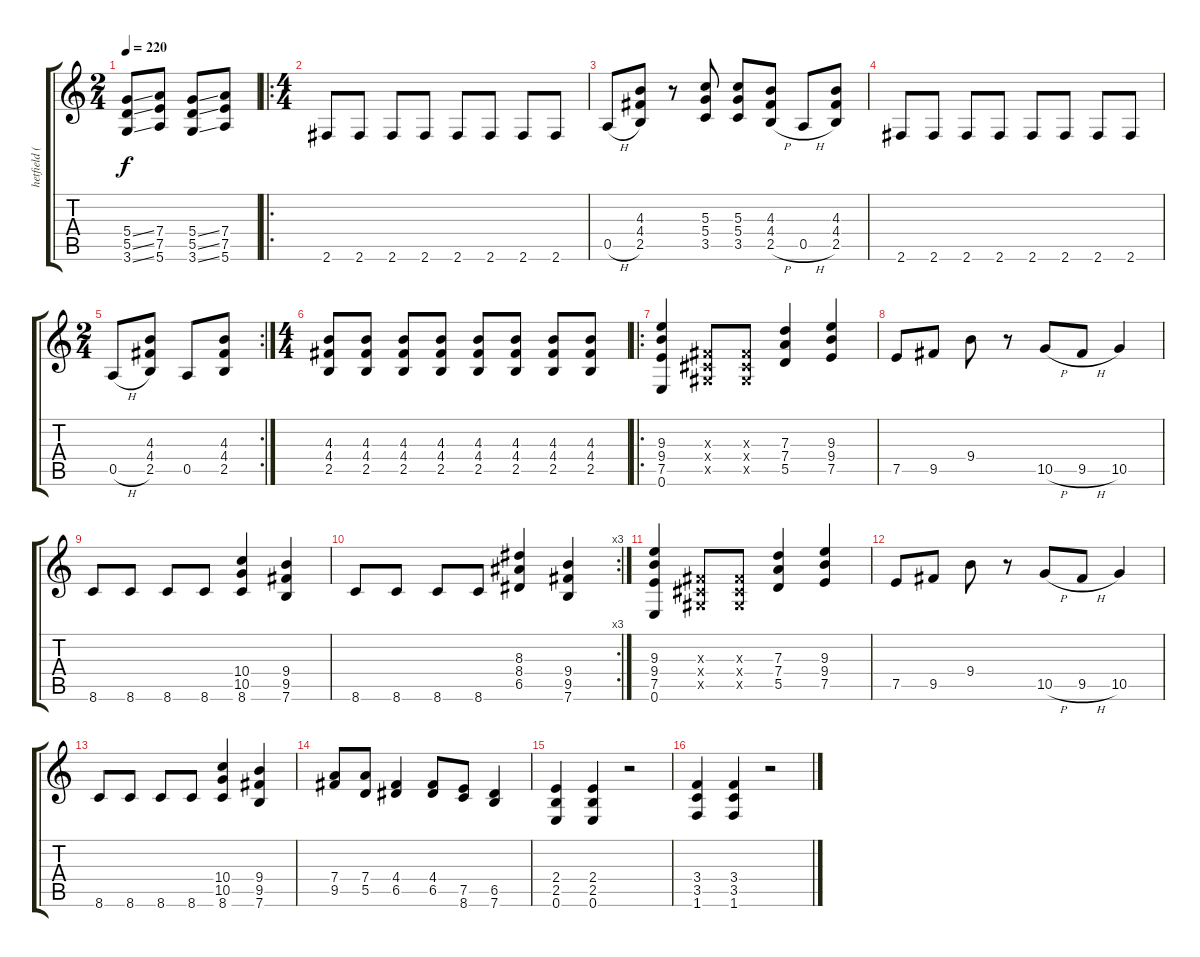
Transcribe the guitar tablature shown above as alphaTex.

\track ("hetfield (dist.)" "hetfield (") {instrument distortionguitar}
\staff {score tabs}
\tuning (E4 B3 G3 D3 A2 E2) {hide}
\ts (2 4)
\tempo 220
\clef g2
\ks c
(5.4{ss} 5.5{ss} 3.6{ss}).8{dy f} (7.4 7.5 5.6).8 (5.4{ss} 5.5{ss} 3.6{ss}).8 (7.4 7.5 5.6).8 |
\ro
\ts (4 4)
2.6.8 2.6.8 2.6.8 2.6.8 2.6.8 2.6.8 2.6.8 2.6.8 |
0.5{h}.8 (4.3 4.4 2.5).8 r.8 (5.3 5.4 3.5).8 (5.3 5.4 3.5).8 (4.3 4.4 2.5{h}).8 0.5{h}.8 (4.3 4.4 2.5).8 |
2.6.8 2.6.8 2.6.8 2.6.8 2.6.8 2.6.8 2.6.8 2.6.8 |
\rc 2
\ts (2 4)
0.5{h}.8 (4.3 4.4 2.5).8 0.5.8 (4.3 4.4 2.5).8 |
\ts (4 4)
(4.3 4.4 2.5).8 (4.3 4.4 2.5).8 (4.3 4.4 2.5).8 (4.3 4.4 2.5).8 (4.3 4.4 2.5).8 (4.3 4.4 2.5).8 (4.3 4.4 2.5).8 (4.3 4.4 2.5).8 |
\ro
(9.3 9.4 7.5 0.6).4 (-1.3{x} -1.4{x} -1.5{x}).8 (-1.3{x} -1.4{x} -1.5{x}).8 (7.3 7.4 5.5).4 (9.3 9.4 7.5).4 |
7.5.8 9.5.8 9.4.8 r.8 10.5{h}.8 9.5{h}.8 10.5.4 |
8.6.8 8.6.8 8.6.8 8.6.8 (10.4 10.5 8.6).4 (9.4 9.5 7.6).4 |
\rc 3
8.6.8 8.6.8 8.6.8 8.6.8 (8.3 8.4 6.5).4 (9.4 9.5 7.6).4 |
(9.3 9.4 7.5 0.6).4 (-1.3{x} -1.4{x} -1.5{x}).8 (-1.3{x} -1.4{x} -1.5{x}).8 (7.3 7.4 5.5).4 (9.3 9.4 7.5).4 |
7.5.8 9.5.8 9.4.8 r.8 10.5{h}.8 9.5{h}.8 10.5.4 |
8.6.8 8.6.8 8.6.8 8.6.8 (10.4 10.5 8.6).4 (9.4 9.5 7.6).4 |
(7.4 9.5).8 (7.4 5.5).8 (4.4 6.5).4 (4.4 6.5).8 (7.5 8.6).8 (6.5 7.6).4 |
(2.4 2.5 0.6).4 (2.4 2.5 0.6).4 r.2 |
(3.4 3.5 1.6).4 (3.4 3.5 1.6).4 r.2
